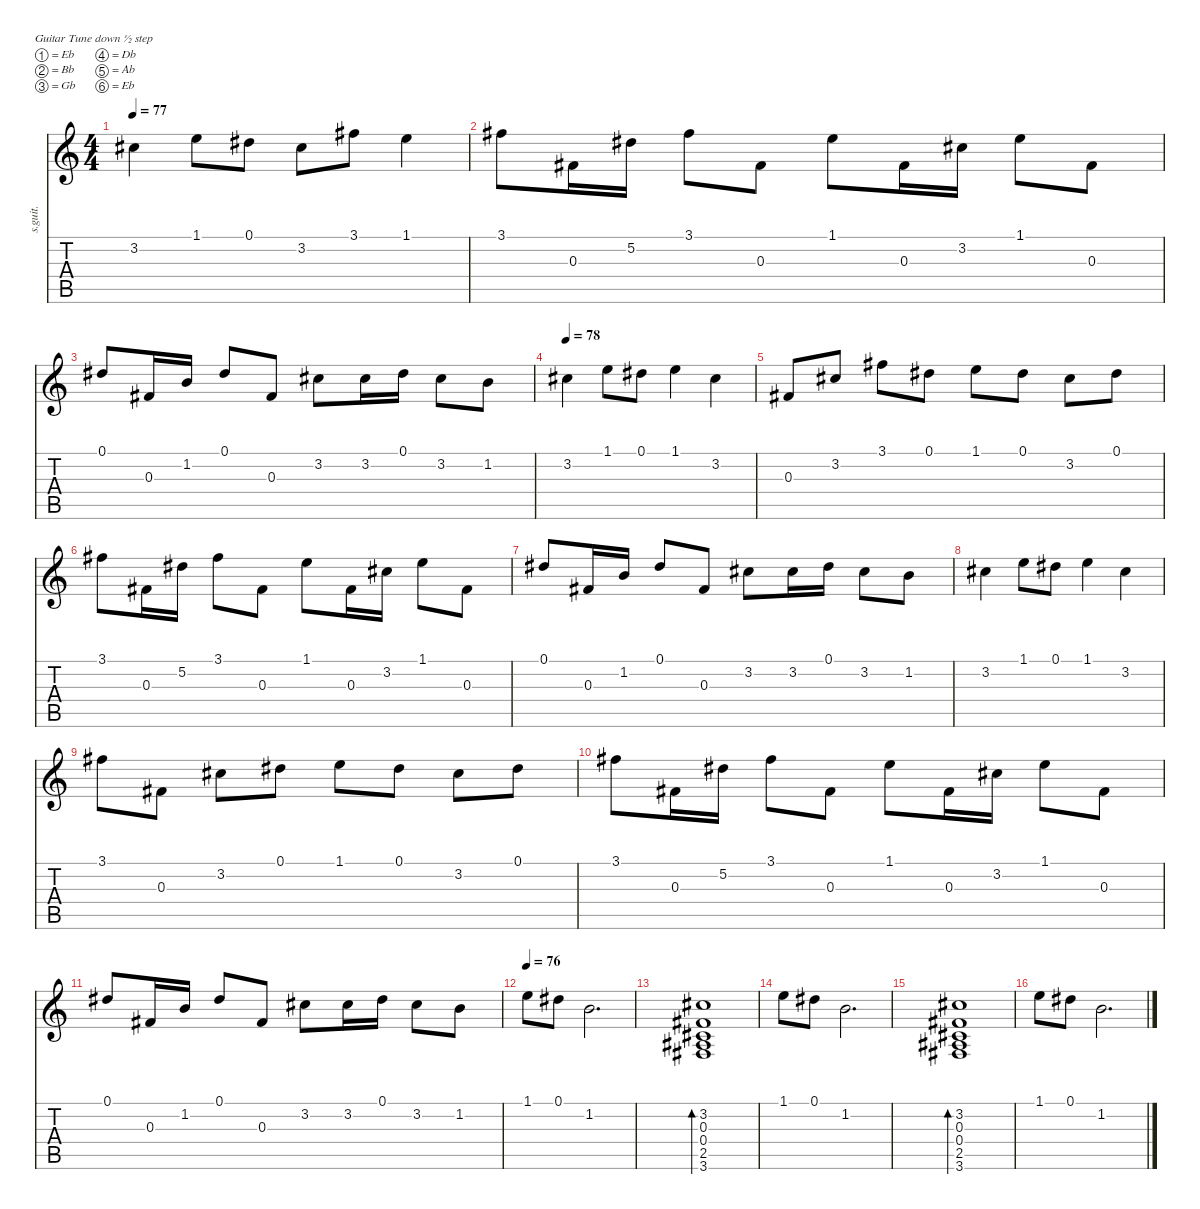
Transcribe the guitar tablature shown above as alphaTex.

\defaultSystemsLayout 4
\hideDynamics
\bracketExtendMode nobrackets
\track ("Slash (Rhythm)" "s.guit.") {instrument electricguitarclean}
\staff {score tabs}
\tuning (Eb4 Bb3 Gb3 Db3 Ab2 Eb2)
\ts (4 4)
\tempo 77
\clef g2
\ks c
3.2{acc #}.4{lyrics (0 "") lyrics (1 "") lyrics (2 "") lyrics (3 "") lyrics (4 "") dy mp} 1.1.8{lyrics (0 "") lyrics (1 "") lyrics (2 "") lyrics (3 "") lyrics (4 "")} 0.1{acc #}.8{lyrics (0 "") lyrics (1 "") lyrics (2 "") lyrics (3 "") lyrics (4 "")} 3.2{acc #}.8{lyrics (0 "") lyrics (1 "") lyrics (2 "") lyrics (3 "") lyrics (4 "")} 3.1{acc #}.8{lyrics (0 "") lyrics (1 "") lyrics (2 "") lyrics (3 "") lyrics (4 "")} 1.1.4{lyrics (0 "") lyrics (1 "") lyrics (2 "") lyrics (3 "") lyrics (4 "")} |
3.1{acc #}.8{lyrics (0 "") lyrics (1 "") lyrics (2 "") lyrics (3 "") lyrics (4 "")} 0.3{acc #}.16{lyrics (0 "") lyrics (1 "") lyrics (2 "") lyrics (3 "") lyrics (4 "")} 5.2{acc #}.16{lyrics (0 "") lyrics (1 "") lyrics (2 "") lyrics (3 "") lyrics (4 "")} 3.1{acc #}.8{lyrics (0 "") lyrics (1 "") lyrics (2 "") lyrics (3 "") lyrics (4 "")} 0.3{acc #}.8{lyrics (0 "") lyrics (1 "") lyrics (2 "") lyrics (3 "") lyrics (4 "")} 1.1.8{lyrics (0 "") lyrics (1 "") lyrics (2 "") lyrics (3 "") lyrics (4 "")} 0.3{acc #}.16{lyrics (0 "") lyrics (1 "") lyrics (2 "") lyrics (3 "") lyrics (4 "")} 3.2{acc #}.16{lyrics (0 "") lyrics (1 "") lyrics (2 "") lyrics (3 "") lyrics (4 "")} 1.1.8{lyrics (0 "") lyrics (1 "") lyrics (2 "") lyrics (3 "") lyrics (4 "")} 0.3{acc #}.8{lyrics (0 "") lyrics (1 "") lyrics (2 "") lyrics (3 "") lyrics (4 "")} |
0.1{acc #}.8{lyrics (0 "") lyrics (1 "") lyrics (2 "") lyrics (3 "") lyrics (4 "")} 0.3{acc #}.16{lyrics (0 "") lyrics (1 "") lyrics (2 "") lyrics (3 "") lyrics (4 "")} 1.2.16{lyrics (0 "") lyrics (1 "") lyrics (2 "") lyrics (3 "") lyrics (4 "")} 0.1{acc #}.8{lyrics (0 "") lyrics (1 "") lyrics (2 "") lyrics (3 "") lyrics (4 "")} 0.3{acc #}.8{lyrics (0 "") lyrics (1 "") lyrics (2 "") lyrics (3 "") lyrics (4 "")} 3.2{acc #}.8{lyrics (0 "") lyrics (1 "") lyrics (2 "") lyrics (3 "") lyrics (4 "")} 3.2{acc #}.16{lyrics (0 "") lyrics (1 "") lyrics (2 "") lyrics (3 "") lyrics (4 "")} 0.1{acc #}.16{lyrics (0 "") lyrics (1 "") lyrics (2 "") lyrics (3 "") lyrics (4 "")} 3.2{acc #}.8{lyrics (0 "") lyrics (1 "") lyrics (2 "") lyrics (3 "") lyrics (4 "")} 1.2.8{lyrics (0 "") lyrics (1 "") lyrics (2 "") lyrics (3 "") lyrics (4 "")} |
\tempo 78
3.2{acc #}.4{lyrics (0 "") lyrics (1 "") lyrics (2 "") lyrics (3 "") lyrics (4 "")} 1.1.8{lyrics (0 "") lyrics (1 "") lyrics (2 "") lyrics (3 "") lyrics (4 "")} 0.1{acc #}.8{lyrics (0 "") lyrics (1 "") lyrics (2 "") lyrics (3 "") lyrics (4 "")} 1.1.4{lyrics (0 "") lyrics (1 "") lyrics (2 "") lyrics (3 "") lyrics (4 "")} 3.2{acc #}.4{lyrics (0 "") lyrics (1 "") lyrics (2 "") lyrics (3 "") lyrics (4 "")} |
0.3{acc #}.8{lyrics (0 "") lyrics (1 "") lyrics (2 "") lyrics (3 "") lyrics (4 "")} 3.2{acc #}.8{lyrics (0 "") lyrics (1 "") lyrics (2 "") lyrics (3 "") lyrics (4 "")} 3.1{acc #}.8{lyrics (0 "") lyrics (1 "") lyrics (2 "") lyrics (3 "") lyrics (4 "")} 0.1{acc #}.8{lyrics (0 "") lyrics (1 "") lyrics (2 "") lyrics (3 "") lyrics (4 "")} 1.1.8{lyrics (0 "") lyrics (1 "") lyrics (2 "") lyrics (3 "") lyrics (4 "")} 0.1{acc #}.8{lyrics (0 "") lyrics (1 "") lyrics (2 "") lyrics (3 "") lyrics (4 "")} 3.2{acc #}.8{lyrics (0 "") lyrics (1 "") lyrics (2 "") lyrics (3 "") lyrics (4 "")} 0.1{acc #}.8{lyrics (0 "") lyrics (1 "") lyrics (2 "") lyrics (3 "") lyrics (4 "")} |
3.1{acc #}.8{lyrics (0 "") lyrics (1 "") lyrics (2 "") lyrics (3 "") lyrics (4 "")} 0.3{acc #}.16{lyrics (0 "") lyrics (1 "") lyrics (2 "") lyrics (3 "") lyrics (4 "")} 5.2{acc #}.16{lyrics (0 "") lyrics (1 "") lyrics (2 "") lyrics (3 "") lyrics (4 "")} 3.1{acc #}.8{lyrics (0 "") lyrics (1 "") lyrics (2 "") lyrics (3 "") lyrics (4 "")} 0.3{acc #}.8{lyrics (0 "") lyrics (1 "") lyrics (2 "") lyrics (3 "") lyrics (4 "")} 1.1.8{lyrics (0 "") lyrics (1 "") lyrics (2 "") lyrics (3 "") lyrics (4 "")} 0.3{acc #}.16{lyrics (0 "") lyrics (1 "") lyrics (2 "") lyrics (3 "") lyrics (4 "")} 3.2{acc #}.16{lyrics (0 "") lyrics (1 "") lyrics (2 "") lyrics (3 "") lyrics (4 "")} 1.1.8{lyrics (0 "") lyrics (1 "") lyrics (2 "") lyrics (3 "") lyrics (4 "")} 0.3{acc #}.8{lyrics (0 "") lyrics (1 "") lyrics (2 "") lyrics (3 "") lyrics (4 "")} |
0.1{acc #}.8{lyrics (0 "") lyrics (1 "") lyrics (2 "") lyrics (3 "") lyrics (4 "")} 0.3{acc #}.16{lyrics (0 "") lyrics (1 "") lyrics (2 "") lyrics (3 "") lyrics (4 "")} 1.2.16{lyrics (0 "") lyrics (1 "") lyrics (2 "") lyrics (3 "") lyrics (4 "")} 0.1{acc #}.8{lyrics (0 "") lyrics (1 "") lyrics (2 "") lyrics (3 "") lyrics (4 "")} 0.3{acc #}.8{lyrics (0 "") lyrics (1 "") lyrics (2 "") lyrics (3 "") lyrics (4 "")} 3.2{acc #}.8{lyrics (0 "") lyrics (1 "") lyrics (2 "") lyrics (3 "") lyrics (4 "")} 3.2{acc #}.16{lyrics (0 "") lyrics (1 "") lyrics (2 "") lyrics (3 "") lyrics (4 "")} 0.1{acc #}.16{lyrics (0 "") lyrics (1 "") lyrics (2 "") lyrics (3 "") lyrics (4 "")} 3.2{acc #}.8{lyrics (0 "") lyrics (1 "") lyrics (2 "") lyrics (3 "") lyrics (4 "")} 1.2.8{lyrics (0 "") lyrics (1 "") lyrics (2 "") lyrics (3 "") lyrics (4 "")} |
3.2{acc #}.4{lyrics (0 "") lyrics (1 "") lyrics (2 "") lyrics (3 "") lyrics (4 "")} 1.1.8{lyrics (0 "") lyrics (1 "") lyrics (2 "") lyrics (3 "") lyrics (4 "")} 0.1{acc #}.8{lyrics (0 "") lyrics (1 "") lyrics (2 "") lyrics (3 "") lyrics (4 "")} 1.1.4{lyrics (0 "") lyrics (1 "") lyrics (2 "") lyrics (3 "") lyrics (4 "")} 3.2{acc #}.4{lyrics (0 "") lyrics (1 "") lyrics (2 "") lyrics (3 "") lyrics (4 "")} |
3.1{acc #}.8{lyrics (0 "") lyrics (1 "") lyrics (2 "") lyrics (3 "") lyrics (4 "")} 0.3{acc #}.8{lyrics (0 "") lyrics (1 "") lyrics (2 "") lyrics (3 "") lyrics (4 "")} 3.2{acc #}.8{lyrics (0 "") lyrics (1 "") lyrics (2 "") lyrics (3 "") lyrics (4 "")} 0.1{acc #}.8{lyrics (0 "") lyrics (1 "") lyrics (2 "") lyrics (3 "") lyrics (4 "")} 1.1.8{lyrics (0 "") lyrics (1 "") lyrics (2 "") lyrics (3 "") lyrics (4 "")} 0.1{acc #}.8{lyrics (0 "") lyrics (1 "") lyrics (2 "") lyrics (3 "") lyrics (4 "")} 3.2{acc #}.8{lyrics (0 "") lyrics (1 "") lyrics (2 "") lyrics (3 "") lyrics (4 "")} 0.1{acc #}.8{lyrics (0 "") lyrics (1 "") lyrics (2 "") lyrics (3 "") lyrics (4 "")} |
3.1{acc #}.8{lyrics (0 "") lyrics (1 "") lyrics (2 "") lyrics (3 "") lyrics (4 "")} 0.3{acc #}.16{lyrics (0 "") lyrics (1 "") lyrics (2 "") lyrics (3 "") lyrics (4 "")} 5.2{acc #}.16{lyrics (0 "") lyrics (1 "") lyrics (2 "") lyrics (3 "") lyrics (4 "")} 3.1{acc #}.8{lyrics (0 "") lyrics (1 "") lyrics (2 "") lyrics (3 "") lyrics (4 "")} 0.3{acc #}.8{lyrics (0 "") lyrics (1 "") lyrics (2 "") lyrics (3 "") lyrics (4 "")} 1.1.8{lyrics (0 "") lyrics (1 "") lyrics (2 "") lyrics (3 "") lyrics (4 "")} 0.3{acc #}.16{lyrics (0 "") lyrics (1 "") lyrics (2 "") lyrics (3 "") lyrics (4 "")} 3.2{acc #}.16{lyrics (0 "") lyrics (1 "") lyrics (2 "") lyrics (3 "") lyrics (4 "")} 1.1.8{lyrics (0 "") lyrics (1 "") lyrics (2 "") lyrics (3 "") lyrics (4 "")} 0.3{acc #}.8{lyrics (0 "") lyrics (1 "") lyrics (2 "") lyrics (3 "") lyrics (4 "")} |
0.1{acc #}.8{lyrics (0 "") lyrics (1 "") lyrics (2 "") lyrics (3 "") lyrics (4 "")} 0.3{acc #}.16{lyrics (0 "") lyrics (1 "") lyrics (2 "") lyrics (3 "") lyrics (4 "")} 1.2.16{lyrics (0 "") lyrics (1 "") lyrics (2 "") lyrics (3 "") lyrics (4 "")} 0.1{acc #}.8{lyrics (0 "") lyrics (1 "") lyrics (2 "") lyrics (3 "") lyrics (4 "")} 0.3{acc #}.8{lyrics (0 "") lyrics (1 "") lyrics (2 "") lyrics (3 "") lyrics (4 "")} 3.2{acc #}.8{lyrics (0 "") lyrics (1 "") lyrics (2 "") lyrics (3 "") lyrics (4 "")} 3.2{acc #}.16{lyrics (0 "") lyrics (1 "") lyrics (2 "") lyrics (3 "") lyrics (4 "")} 0.1{acc #}.16{lyrics (0 "") lyrics (1 "") lyrics (2 "") lyrics (3 "") lyrics (4 "")} 3.2{acc #}.8{lyrics (0 "") lyrics (1 "") lyrics (2 "") lyrics (3 "") lyrics (4 "")} 1.2.8{lyrics (0 "") lyrics (1 "") lyrics (2 "") lyrics (3 "") lyrics (4 "")} |
\tempo 76
1.1.8{lyrics (0 "") lyrics (1 "") lyrics (2 "") lyrics (3 "") lyrics (4 "")} 0.1{acc #}.8{lyrics (0 "") lyrics (1 "") lyrics (2 "") lyrics (3 "") lyrics (4 "")} 1.2.2{d lyrics (0 "") lyrics (1 "") lyrics (2 "") lyrics (3 "") lyrics (4 "")} |
(3.2{acc #} 0.3{acc #} 0.4{acc #} 2.5{acc #} 3.6{acc #}).1{bd 30 lyrics (0 "") lyrics (1 "") lyrics (2 "") lyrics (3 "") lyrics (4 "")} |
1.1.8{lyrics (0 "") lyrics (1 "") lyrics (2 "") lyrics (3 "") lyrics (4 "")} 0.1{acc #}.8{lyrics (0 "") lyrics (1 "") lyrics (2 "") lyrics (3 "") lyrics (4 "")} 1.2.2{d lyrics (0 "") lyrics (1 "") lyrics (2 "") lyrics (3 "") lyrics (4 "")} |
(3.2{acc #} 0.3{acc #} 0.4{acc #} 2.5{acc #} 3.6{acc #}).1{bd 30 lyrics (0 "") lyrics (1 "") lyrics (2 "") lyrics (3 "") lyrics (4 "")} |
1.1.8{lyrics (0 "") lyrics (1 "") lyrics (2 "") lyrics (3 "") lyrics (4 "")} 0.1{acc #}.8{lyrics (0 "") lyrics (1 "") lyrics (2 "") lyrics (3 "") lyrics (4 "")} 1.2.2{d lyrics (0 "") lyrics (1 "") lyrics (2 "") lyrics (3 "") lyrics (4 "")}
